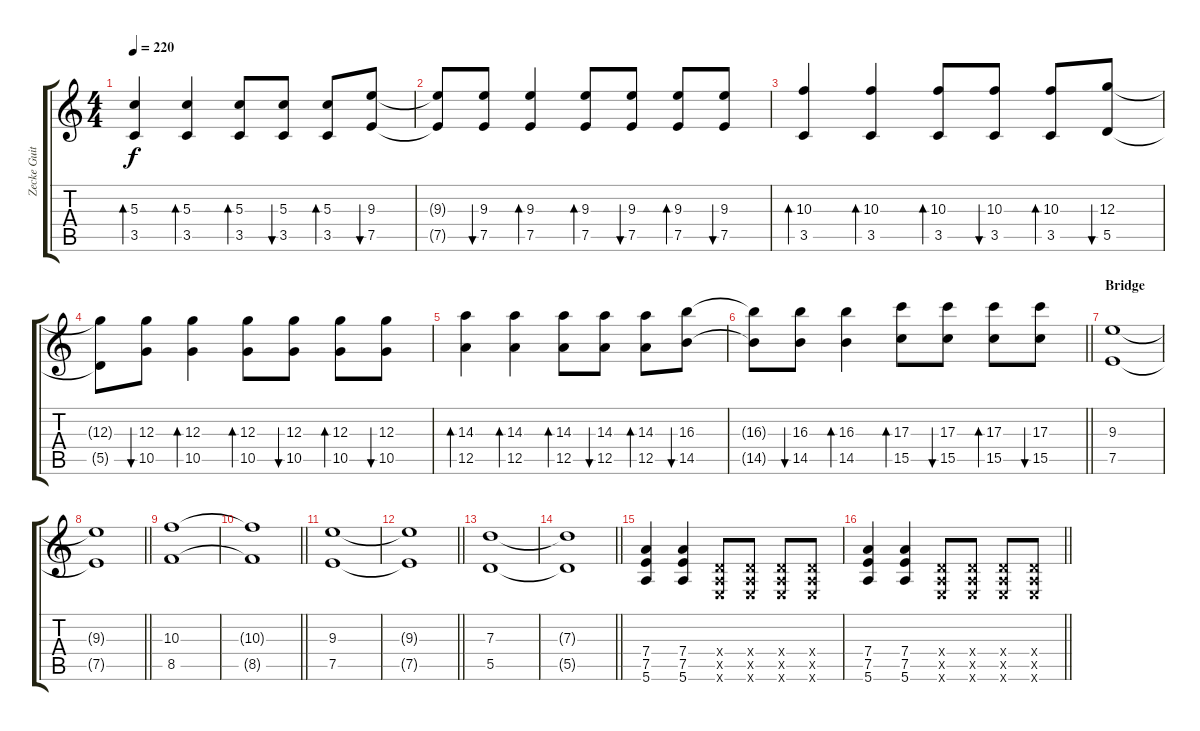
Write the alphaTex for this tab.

\track ("Zecke Guitar" "Zecke Guit") {instrument distortionguitar}
\staff {score tabs}
\tuning (E4 B3 G3 D3 A2 E2) {hide}
\ts (4 4)
\tempo 220
\clef g2
\ks c
(5.3 3.5).4{bd 60 dy f} (5.3 3.5).4{bd 60} (5.3 3.5).8{bd 60} (5.3 3.5).8{bu 60} (5.3 3.5).8{bd 60} (9.3 7.5).8{bu 60} |
(9.3{t} 7.5{t}).8 (9.3 7.5).8{bu 60} (9.3 7.5).4{bd 60} (9.3 7.5).8{bd 60} (9.3 7.5).8{bu 60} (9.3 7.5).8{bd 60} (9.3 7.5).8{bu 60} |
(10.3 3.5).4{bd 60} (10.3 3.5).4{bd 60} (10.3 3.5).8{bd 60} (10.3 3.5).8{bu 60} (10.3 3.5).8{bd 60} (12.3 5.5).8{bu 60} |
(12.3{t} 5.5{t}).8 (12.3 10.5).8{bu 60} (12.3 10.5).4{bd 60} (12.3 10.5).8{bd 60} (12.3 10.5).8{bu 60} (12.3 10.5).8{bd 60} (12.3 10.5).8{bu 60} |
(14.3 12.5).4{bd 60} (14.3 12.5).4{bd 60} (14.3 12.5).8{bd 60} (14.3 12.5).8{bu 60} (14.3 12.5).8{bd 60} (16.3 14.5).8{bu 60} |
\barLineRight lightlight
(16.3{t} 14.5{t}).8 (16.3 14.5).8{bu 60} (16.3 14.5).4{bd 60} (17.3 15.5).8{bd 60} (17.3 15.5).8{bu 60} (17.3 15.5).8{bd 60} (17.3 15.5).8{bu 60} |
\section ("" "Bridge")
(9.3 7.5).1 |
\barLineRight lightlight
(9.3{t} 7.5{t}).1 |
(10.3 8.5).1 |
\barLineRight lightlight
(10.3{t} 8.5{t}).1 |
(9.3 7.5).1 |
\barLineRight lightlight
(9.3{t} 7.5{t}).1 |
(7.3 5.5).1 |
\barLineRight lightlight
(7.3{t} 5.5{t}).1 |
(7.4 7.5 5.6).4 (7.4 7.5 5.6).4 (0.4{x} 0.5{x} 0.6{x}).8 (0.4{x} 0.5{x} 0.6{x}).8 (0.4{x} 0.5{x} 0.6{x}).8 (0.4{x} 0.5{x} 0.6{x}).8 |
\barLineRight lightlight
(7.4 7.5 5.6).4 (7.4 7.5 5.6).4 (0.4{x} 0.5{x} 0.6{x}).8 (0.4{x} 0.5{x} 0.6{x}).8 (0.4{x} 0.5{x} 0.6{x}).8 (0.4{x} 0.5{x} 0.6{x}).8
